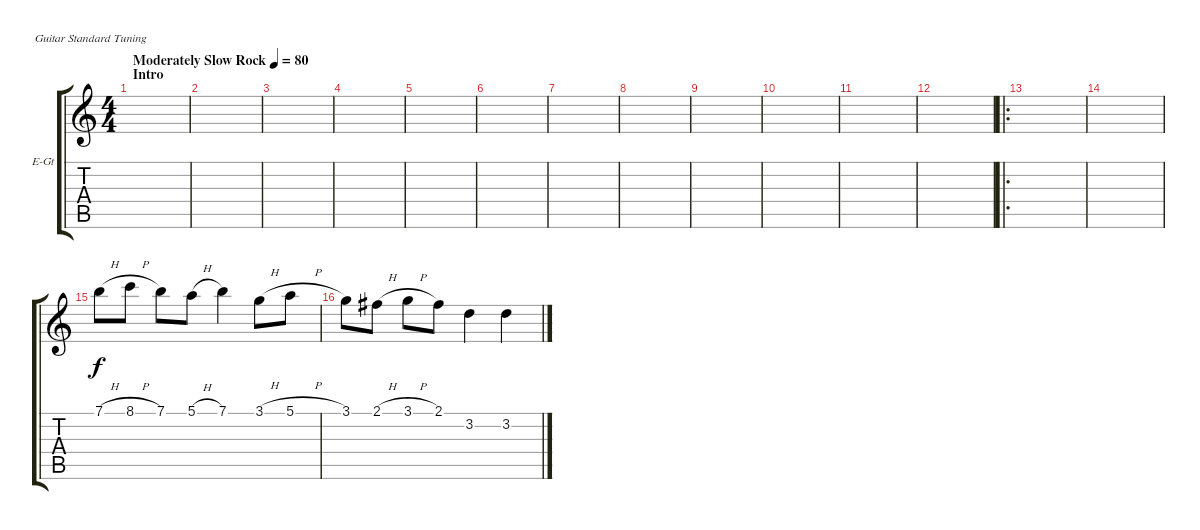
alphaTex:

\defaultSystemsLayout 4
\bracketExtendMode groupsimilarinstruments
\firstSystemTrackNameOrientation horizontal
\otherSystemsTrackNameOrientation horizontal
\track ("Electric Guitar" "E-Gt") {instrument distortionguitar}
\staff {score tabs}
\tuning (E4 B3 G3 D3 A2 E2)
\ts (4 4)
\section ("" "Intro")
\tempo (80 "Moderately Slow Rock")
\clef g2
\scale
0.487395
\ks c
|
\scale
0.256303 |
\scale
0.256303 |
\scale
0.333333 |
\scale
0.333333 |
\scale
0.333333 |
\scale
0.333333 |
\scale
0.333333 |
\scale
0.333333 |
\scale
0.333333 |
\scale
0.333333 |
\scale
0.333333 |
\ro
\scale
0.374359 |
\scale
0.312821 |
\scale
0.312821 7.1{h}.8 8.1{h}.8 7.1.8 5.1{h}.8 7.1.4 3.1{h}.8 5.1{h}.8 |
\scale
0.333333 3.1.8 2.1{h}.8 3.1{h}.8 2.1.8 3.2.4 3.2.4
